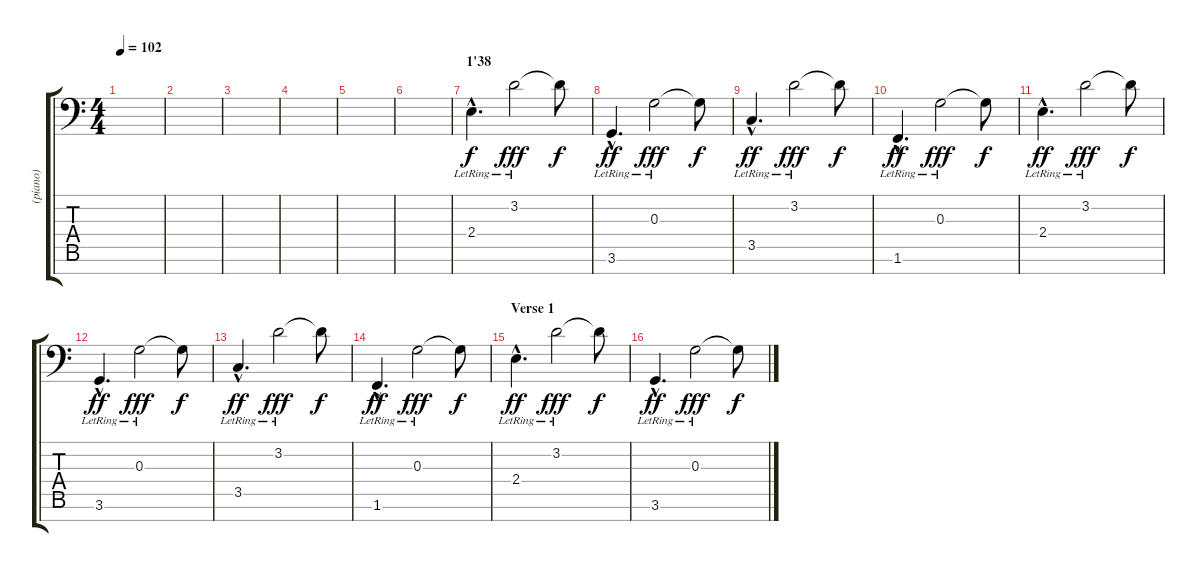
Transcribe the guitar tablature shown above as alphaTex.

\track ("(piano)" "(piano)") {instrument electricgrandpiano}
\staff {score tabs}
\tuning (E4 B3 G3 D3 A2 E2 C-1) {hide}
\ts (4 4)
\tempo 102
\clef f4
\ks c
|
|
|
|
|
|
\section ("" "1'38")
2.4{hac lr}.4{d} 3.2{lr}.2{dy fff} 3.2{t}.8{dy f} |
3.6{hac lr}.4{d dy ff} 0.3{lr}.2{dy fff} 0.3{t}.8{dy f} |
3.5{hac lr}.4{d dy ff} 3.2{lr}.2{dy fff} 3.2{t}.8{dy f} |
1.6{hac lr}.4{d dy ff} 0.3{lr}.2{dy fff} 0.3{t}.8{dy f} |
2.4{hac lr}.4{d dy ff} 3.2{lr}.2{dy fff} 3.2{t}.8{dy f} |
3.6{hac lr}.4{d dy ff} 0.3{lr}.2{dy fff} 0.3{t}.8{dy f} |
3.5{hac lr}.4{d dy ff} 3.2{lr}.2{dy fff} 3.2{t}.8{dy f} |
1.6{hac lr}.4{d dy ff} 0.3{lr}.2{dy fff} 0.3{t}.8{dy f} |
\section ("" "Verse 1")
2.4{hac lr}.4{d dy ff} 3.2{lr}.2{dy fff} 3.2{t}.8{dy f} |
3.6{hac lr}.4{d dy ff} 0.3{lr}.2{dy fff} 0.3{t}.8{dy f}
